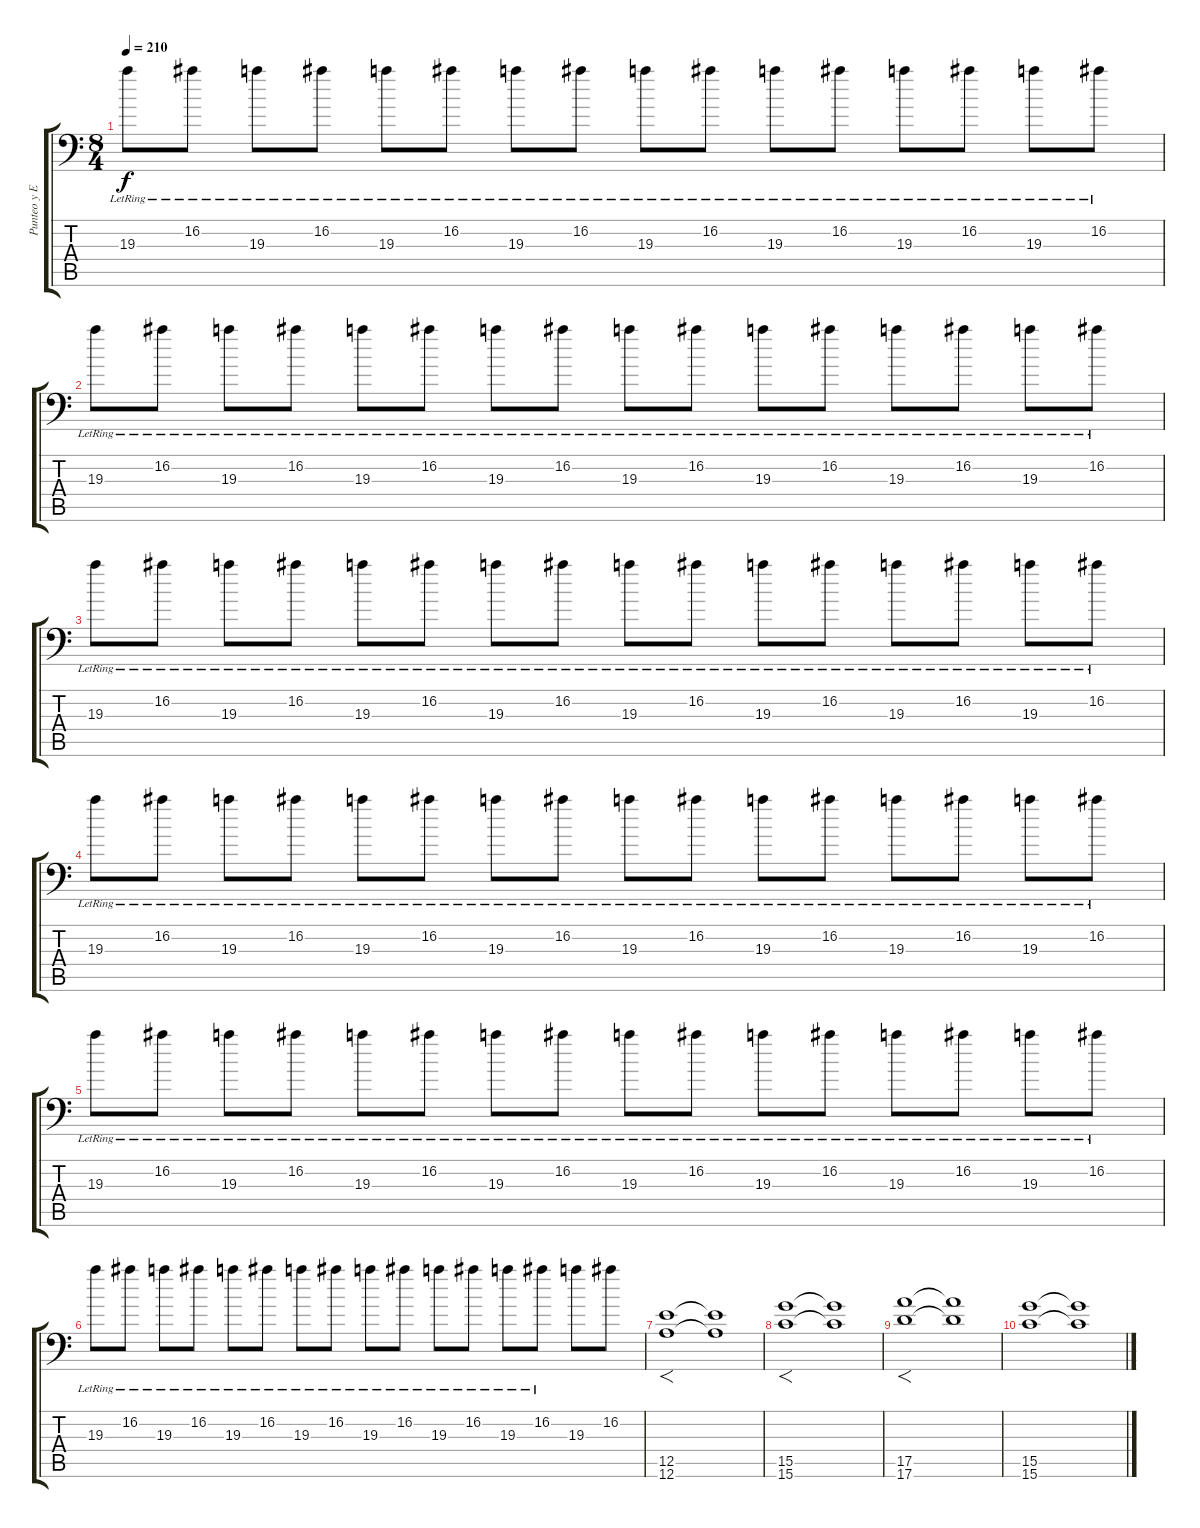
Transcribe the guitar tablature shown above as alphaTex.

\track ("Punteo y Efectos" "Punteo y E") {instrument distortionguitar}
\staff {score tabs}
\tuning (B3 Gb3 D3 A2 E2 A1) {hide}
\ts (8 4)
\tempo 210
\clef f4
\ks c
19.3{lr}.8{dy f} 16.2{lr}.8 19.3{lr}.8 16.2{lr}.8 19.3{lr}.8 16.2{lr}.8 19.3{lr}.8 16.2{lr}.8 19.3{lr}.8 16.2{lr}.8 19.3{lr}.8 16.2{lr}.8 19.3{lr}.8 16.2{lr}.8 19.3{lr}.8 16.2{lr}.8 |
19.3{lr}.8 16.2{lr}.8 19.3{lr}.8 16.2{lr}.8 19.3{lr}.8 16.2{lr}.8 19.3{lr}.8 16.2{lr}.8 19.3{lr}.8 16.2{lr}.8 19.3{lr}.8 16.2{lr}.8 19.3{lr}.8 16.2{lr}.8 19.3{lr}.8 16.2{lr}.8 |
19.3{lr}.8 16.2{lr}.8 19.3{lr}.8 16.2{lr}.8 19.3{lr}.8 16.2{lr}.8 19.3{lr}.8 16.2{lr}.8 19.3{lr}.8 16.2{lr}.8 19.3{lr}.8 16.2{lr}.8 19.3{lr}.8 16.2{lr}.8 19.3{lr}.8 16.2{lr}.8 |
19.3{lr}.8 16.2{lr}.8 19.3{lr}.8 16.2{lr}.8 19.3{lr}.8 16.2{lr}.8 19.3{lr}.8 16.2{lr}.8 19.3{lr}.8 16.2{lr}.8 19.3{lr}.8 16.2{lr}.8 19.3{lr}.8 16.2{lr}.8 19.3{lr}.8 16.2{lr}.8 |
19.3{lr}.8 16.2{lr}.8 19.3{lr}.8 16.2{lr}.8 19.3{lr}.8 16.2{lr}.8 19.3{lr}.8 16.2{lr}.8 19.3{lr}.8 16.2{lr}.8 19.3{lr}.8 16.2{lr}.8 19.3{lr}.8 16.2{lr}.8 19.3{lr}.8 16.2{lr}.8 |
19.3{lr}.8 16.2{lr}.8 19.3{lr}.8 16.2{lr}.8 19.3{lr}.8 16.2{lr}.8 19.3{lr}.8 16.2{lr}.8 19.3{lr}.8 16.2{lr}.8 19.3{lr}.8 16.2{lr}.8 19.3{lr}.8 16.2{lr}.8 19.3.8 16.2.8 |
(12.5 12.6).1{f volume 4 instrument violin} (12.5{t} 12.6{t}).1 |
(15.5 15.6).1{f} (15.5{t} 15.6{t}).1 |
(17.5 17.6).1{f} (17.5{t} 17.6{t}).1 |
(15.5 15.6).1 (15.5{t} 15.6{t}).1
